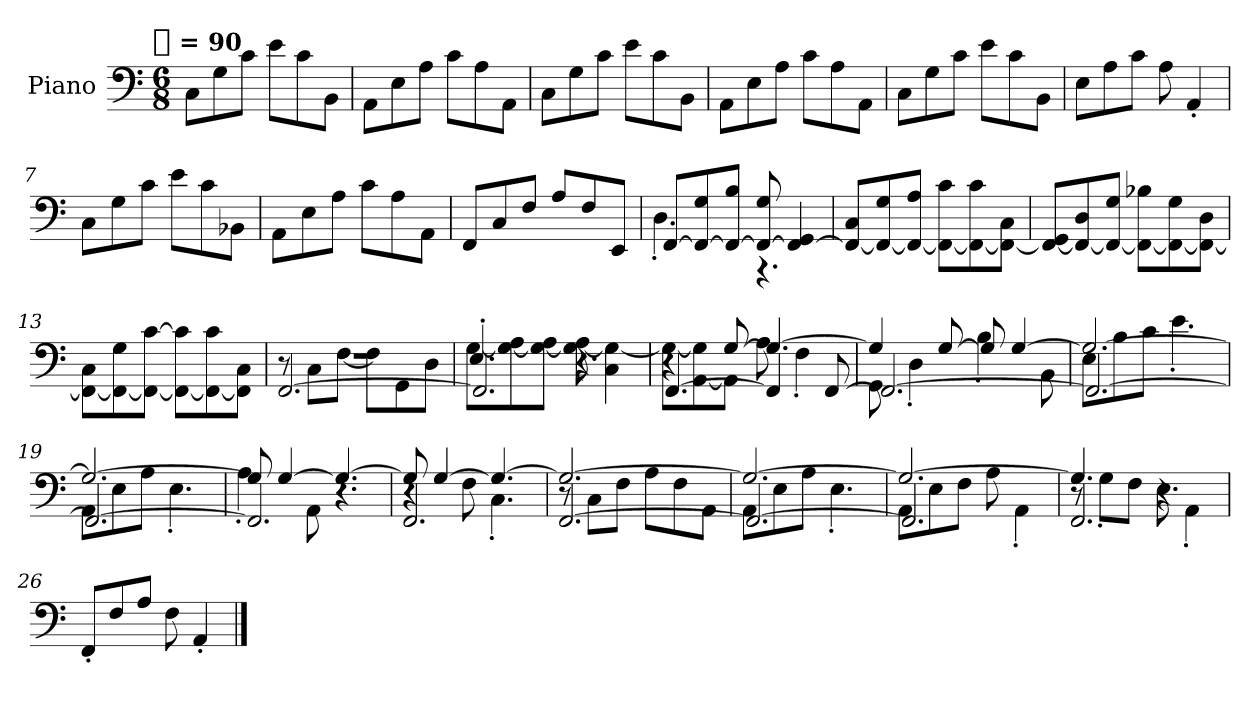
**kern
*part1
*staff1
*I"Piano
*I'Pno.
*clefF4
!!LO:TX:omd:t=[quarter] = 90
*M6/8
*MM90
=1
8CL
8G
8cJ
8eL
8c
8BBJ
=2
8AAL
8E
8AJ
8cL
8A
8AAJ
=3
8CL
8G
8cJ
8eL
8c
8BBJ
=4
8AAL
8E
8AJ
8cL
8A
8AAJ
=5
8CL
8G
8cJ
8eL
8c
8BBJ
=6
8EL
8A
8cJ
8A
4AA'
!!LO:LB:g=z
=7
8CL
8G
8cJ
8eL
8c
8BB-XJ
=8
8AAL
8E
8AJ
8cL
8A
8AAJ
=9
8FFL
8C
8FJ
8AL
8F
8EEJ
=10
*^
[8FFL	4.D'
8FF_ 8G	.
8FF_ 8BJ	.
8FF_ 8G	4.r
4FF_ 4GG	.
*v	*v
=11
8FF_ 8CL
8FF_ 8G
8FF_ 8AJ
8FF_ 8cL
8FF_ 8c
8FF_ 8CJ
=12
8FF_ 8GGL
8FF_ 8D
8FF_ 8GJ
8FF_ 8B-XL
8FF_ 8G
8FF_ 8DJ
!!LO:LB:g=z
=13
8FF_ 8CL
8FF_ 8G
8FF_ [8cJ
8FF_ 8c]L
8FF_ 8c
8FF] 8CJ
=14
*^
*	*^
2.r	8r	[2.FF
.	8CL	.
.	[8FJ	.
.	8FL]	.
.	8GG	.
.	8DJ	.
=15	=15	=15
4.E'	[8GL	2.FF]
.	8G_ 8A	.
.	8G_ 8AJ	.
4.r	8G_ 8A	.
.	4C 4G_	.
=16	=16	=16
4r	8GL_	[4.FF
.	[8AA 8G]	.
[8G	8AAJ]	.
4.G_	8A	4FF]
.	4F'	.
.	.	[8FF
=17	=17	=17
4G]	8GG	2.FF_
.	4D'	.
[8G	.	.
8G]	4B'	.
[4G	.	.
.	8BB	.
=18	=18	=18
2.G_	8EL	2.FF_
.	8B	.
.	8cJ	.
.	4.e'	.
!!LO:LB:g=z	!!	!!
=19	=19	=19
2.G_	8AAL	2.FF_
.	8E	.
.	8AJ	.
.	4.E'	.
=20	=20	=20
8G]	4A'	2.FF]
[4G	.	.
.	8AA	.
4.G_	4.r	.
=21	=21	=21
8G]	4r	2.FF
[4G	.	.
.	8F	.
4.G_	4.C'	.
=22	=22	=22
2.G_	8r	[2.FF
.	8CL	.
.	8FJ	.
.	8AL	.
.	8F	.
.	8AAJ	.
=23	=23	=23
2.G_	8AAL	2.FF_
.	8E	.
.	8AJ	.
.	4.E'	.
=24	=24	=24
2.G_	8AAL	2.FF]
.	8E	.
.	8FJ	.
.	8A	.
.	4AA'	.
=25	=25	=25
4.G]	8r	2.FF
.	8G'L	.
.	8FJ	.
4.r	8E	.
.	4AA'	.
*v	*v	*v
!!LO:LB:g=z
=26
8FF'L
8F
8AJ
8F
4AA'
==
*-
